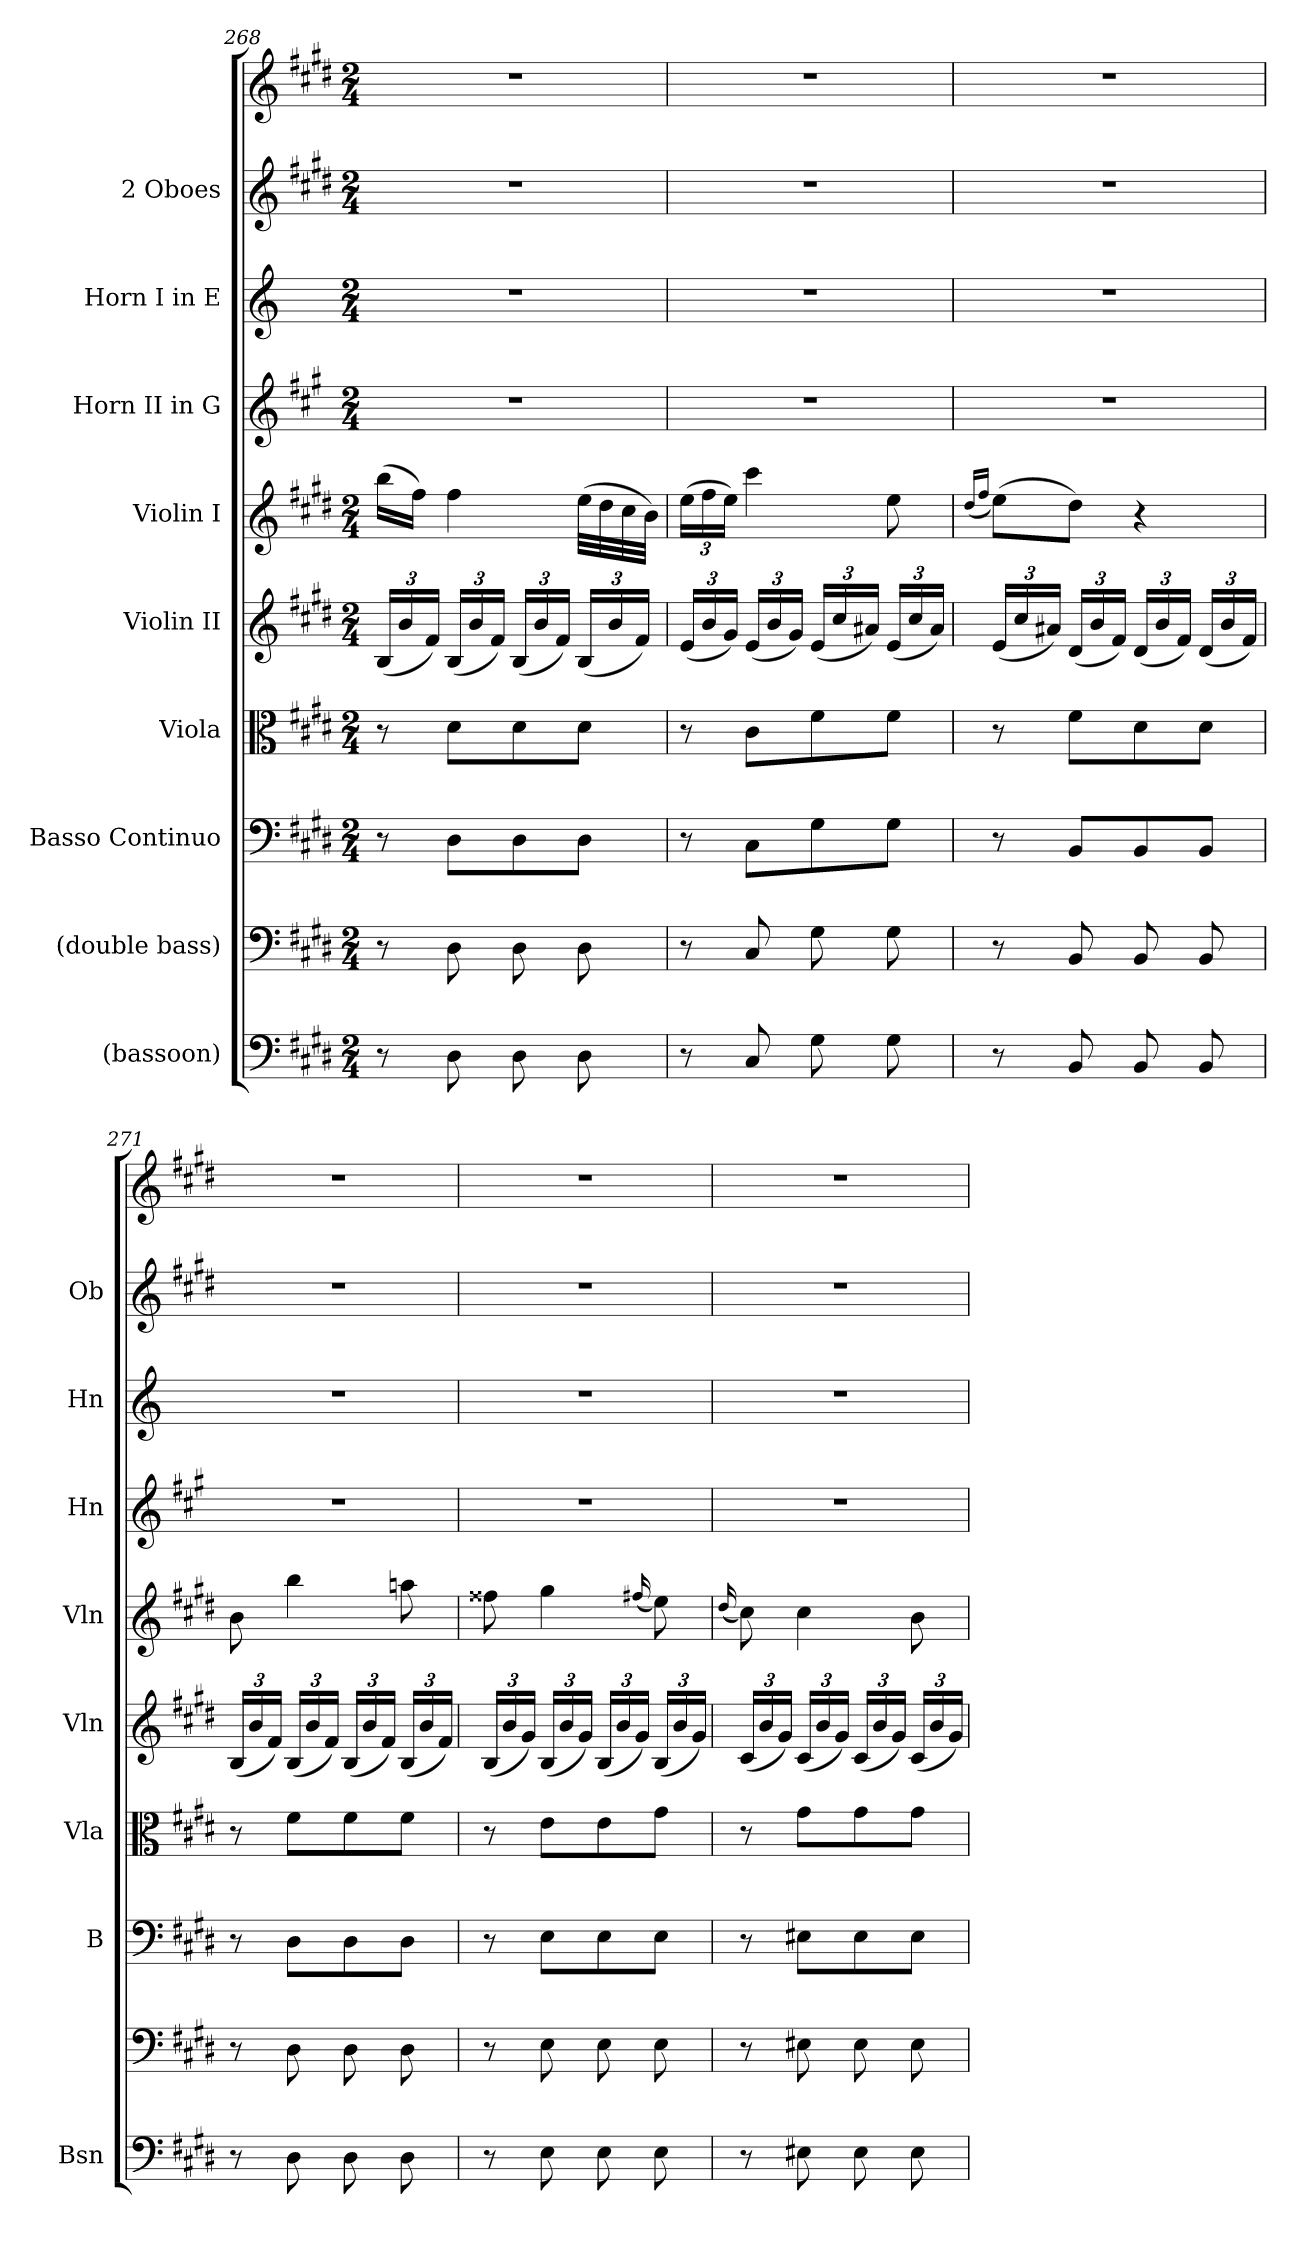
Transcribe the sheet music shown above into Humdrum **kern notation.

**kern	**kern	**kern	**kern	**kern	**kern	**kern	**kern	**kern	**kern
*part9	*part8	*part7	*part6	*part5	*part4	*part3	*part2	*part1	*part1
*staff10	*staff9	*staff8	*staff7	*staff6	*staff5	*staff4	*staff3	*staff2	*staff1
*I"(bassoon)	*I"(double bass)	*I"Basso Continuo	*I"Viola	*I"Violin II	*I"Violin I	*I"Horn II in G	*I"Horn I in E	*I"2 Oboes	*
*I'Bsn	*	*I'B	*I'Vla	*I'Vln	*I'Vln	*I'Hn	*I'Hn	*I'Ob	*
*clefF4	*clefF4	*clefF4	*clefC3	*clefG2	*clefG2	*clefG2	*clefG2	*clefG2	*clefG2
*	*	*	*	*	*	*ITrd3c5	*ITrd5c8	*	*
*k[f#c#g#d#]	*k[f#c#g#d#]	*k[f#c#g#d#]	*k[f#c#g#d#]	*k[f#c#g#d#]	*k[f#c#g#d#]	*k[f#c#g#d#]	*k[f#c#g#d#]	*k[f#c#g#d#]	*k[f#c#g#d#]
*M2/4	*M2/4	*M2/4	*M2/4	*M2/4	*M2/4	*M2/4	*M2/4	*M2/4	*M2/4
=268	=268	=268	=268	=268	=268	=268	=268	=268	=268
8r	8r	8r	8r	(24BLL	(16bbLL	2r	2r	2r	2r
.	.	.	.	24b	.	.	.	.	.
.	.	.	.	.	16ff#JJ)	.	.	.	.
.	.	.	.	24f#JJ)	.	.	.	.	.
8D#	8D#	8D#L	8d#L	(24BLL	4ff#	.	.	.	.
.	.	.	.	24b	.	.	.	.	.
.	.	.	.	24f#JJ)	.	.	.	.	.
8D#	8D#	8D#	8d#	(24BLL	.	.	.	.	.
.	.	.	.	24b	.	.	.	.	.
.	.	.	.	24f#JJ)	.	.	.	.	.
8D#	8D#	8D#J	8d#J	(24BLL	(32eeLLL	.	.	.	.
.	.	.	.	.	32dd#	.	.	.	.
.	.	.	.	24b	.	.	.	.	.
.	.	.	.	.	32cc#	.	.	.	.
.	.	.	.	24f#JJ)	.	.	.	.	.
.	.	.	.	.	32bJJJ)	.	.	.	.
=269	=269	=269	=269	=269	=269	=269	=269	=269	=269
8r	8r	8r	8r	(24eLL	(24eeLL	2r	2r	2r	2r
.	.	.	.	24b	24ff#	.	.	.	.
.	.	.	.	24g#JJ)	24eeJJ)	.	.	.	.
8C#	8C#	8C#L	8c#L	(24eLL	4ccc#	.	.	.	.
.	.	.	.	24b	.	.	.	.	.
.	.	.	.	24g#JJ)	.	.	.	.	.
8G#	8G#	8G#	8f#	(24eLL	.	.	.	.	.
.	.	.	.	24cc#	.	.	.	.	.
.	.	.	.	24a#XJJ)	.	.	.	.	.
8G#	8G#	8G#J	8f#J	(24eLL	8ee	.	.	.	.
.	.	.	.	24cc#	.	.	.	.	.
.	.	.	.	24a#JJ)	.	.	.	.	.
=270	=270	=270	=270	=270	=270	=270	=270	=270	=270
.	.	.	.	.	(16qqdd#/LL	.	.	.	.
.	.	.	.	.	16qqff#/JJ	.	.	.	.
8r	8r	8r	8r	(24eLL	(8eeL)	2r	2r	2r	2r
.	.	.	.	24cc#	.	.	.	.	.
.	.	.	.	24a#XJJ)	.	.	.	.	.
8BB	8BB	8BBL	8f#L	(24d#LL	8dd#J)	.	.	.	.
.	.	.	.	24b	.	.	.	.	.
.	.	.	.	24f#JJ)	.	.	.	.	.
8BB	8BB	8BB	8d#	(24d#LL	4r	.	.	.	.
.	.	.	.	24b	.	.	.	.	.
.	.	.	.	24f#JJ)	.	.	.	.	.
8BB	8BB	8BBJ	8d#J	(24d#LL	.	.	.	.	.
.	.	.	.	24b	.	.	.	.	.
.	.	.	.	24f#JJ)	.	.	.	.	.
=271	=271	=271	=271	=271	=271	=271	=271	=271	=271
8r	8r	8r	8r	(24BLL	8b	2r	2r	2r	2r
.	.	.	.	24b	.	.	.	.	.
.	.	.	.	24f#JJ)	.	.	.	.	.
8D#	8D#	8D#L	8f#L	(24BLL	4bb	.	.	.	.
.	.	.	.	24b	.	.	.	.	.
.	.	.	.	24f#JJ)	.	.	.	.	.
8D#	8D#	8D#	8f#	(24BLL	.	.	.	.	.
.	.	.	.	24b	.	.	.	.	.
.	.	.	.	24f#JJ)	.	.	.	.	.
8D#	8D#	8D#J	8f#J	(24BLL	8aan	.	.	.	.
.	.	.	.	24b	.	.	.	.	.
.	.	.	.	24f#JJ)	.	.	.	.	.
=272	=272	=272	=272	=272	=272	=272	=272	=272	=272
8r	8r	8r	8r	(24BLL	8ff##X	2r	2r	2r	2r
.	.	.	.	24b	.	.	.	.	.
.	.	.	.	24g#JJ)	.	.	.	.	.
8E	8E	8EL	8eL	(24BLL	4gg#	.	.	.	.
.	.	.	.	24b	.	.	.	.	.
.	.	.	.	24g#JJ)	.	.	.	.	.
8E	8E	8E	8e	(24BLL	.	.	.	.	.
.	.	.	.	24b	.	.	.	.	.
.	.	.	.	24g#JJ)	.	.	.	.	.
.	.	.	.	.	(16qqff#X/	.	.	.	.
8E	8E	8EJ	8g#J	(24BLL	8ee)	.	.	.	.
.	.	.	.	24b	.	.	.	.	.
.	.	.	.	24g#JJ)	.	.	.	.	.
=273	=273	=273	=273	=273	=273	=273	=273	=273	=273
.	.	.	.	.	(16qqdd#/	.	.	.	.
8r	8r	8r	8r	(24c#LL	8cc#)	2r	2r	2r	2r
.	.	.	.	24b	.	.	.	.	.
.	.	.	.	24g#JJ)	.	.	.	.	.
8E#X	8E#X	8E#XL	8g#L	(24c#LL	4cc#	.	.	.	.
.	.	.	.	24b	.	.	.	.	.
.	.	.	.	24g#JJ)	.	.	.	.	.
8E#	8E#	8E#	8g#	(24c#LL	.	.	.	.	.
.	.	.	.	24b	.	.	.	.	.
.	.	.	.	24g#JJ)	.	.	.	.	.
8E#	8E#	8E#J	8g#J	(24c#LL	8b	.	.	.	.
.	.	.	.	24b	.	.	.	.	.
.	.	.	.	24g#JJ)	.	.	.	.	.
=	=	=	=	=	=	=	=	=	=
*-	*-	*-	*-	*-	*-	*-	*-	*-	*-
